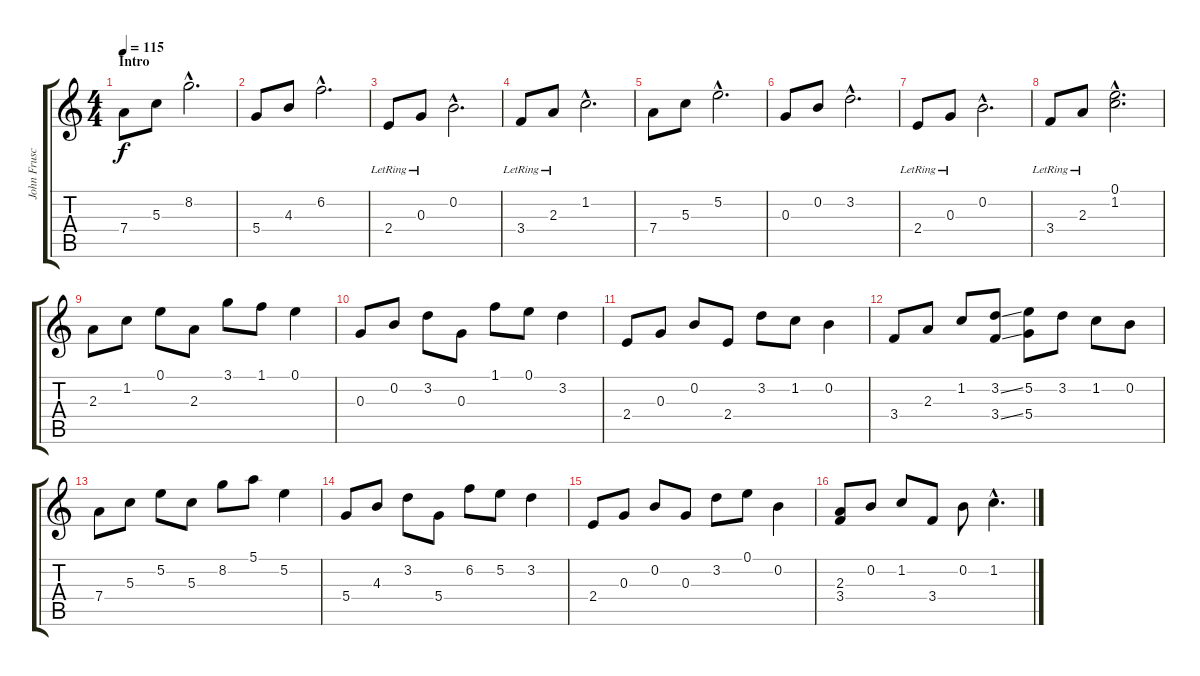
\track ("John Frusciante" "John Frusc") {instrument electricguitarjazz}
\staff {score tabs}
\tuning (E4 B3 G3 D3 A2 E2) {hide}
\ts (4 4)
\section ("" "Intro")
\tempo 115
\clef g2
\ks c
7.4.8{dy f volume 16 instrument electricguitarjazz} 5.3.8 8.2{hac}.2{d} |
5.4.8 4.3.8 6.2{hac}.2{d} |
2.4{lr}.8 0.3{lr}.8 0.2{hac}.2{d} |
3.4{lr}.8 2.3{lr}.8 1.2{hac}.2{d} |
7.4.8 5.3.8 5.2{hac}.2{d} |
0.3.8 0.2.8 3.2{hac}.2{d} |
2.4{lr}.8 0.3{lr}.8 0.2{hac}.2{d} |
3.4{lr}.8 2.3{lr}.8 (0.1{hac} 1.2{hac}).2{d} |
2.3.8{volume 12} 1.2.8 0.1.8 2.3.8 3.1.8 1.1.8 0.1.4 |
0.3.8 0.2.8 3.2.8 0.3.8 1.1.8 0.1.8 3.2.4 |
2.4.8 0.3.8 0.2.8 2.4.8 3.2.8 1.2.8 0.2.4 |
3.4.8 2.3.8 1.2.8 (3.2{ss} 3.4{ss}).8 (5.2 5.4).8 3.2.8 1.2.8 0.2.8 |
7.4.8 5.3.8 5.2.8 5.3.8 8.2.8 5.1.8 5.2.4 |
5.4.8 4.3.8 3.2.8 5.4.8 6.2.8 5.2.8 3.2.4 |
2.4.8 0.3.8 0.2.8 0.3.8 3.2.8 0.1.8 0.2.4 |
(2.3 3.4).8 0.2.8 1.2.8 3.4.8 0.2.8 1.2{hac}.4{d}
